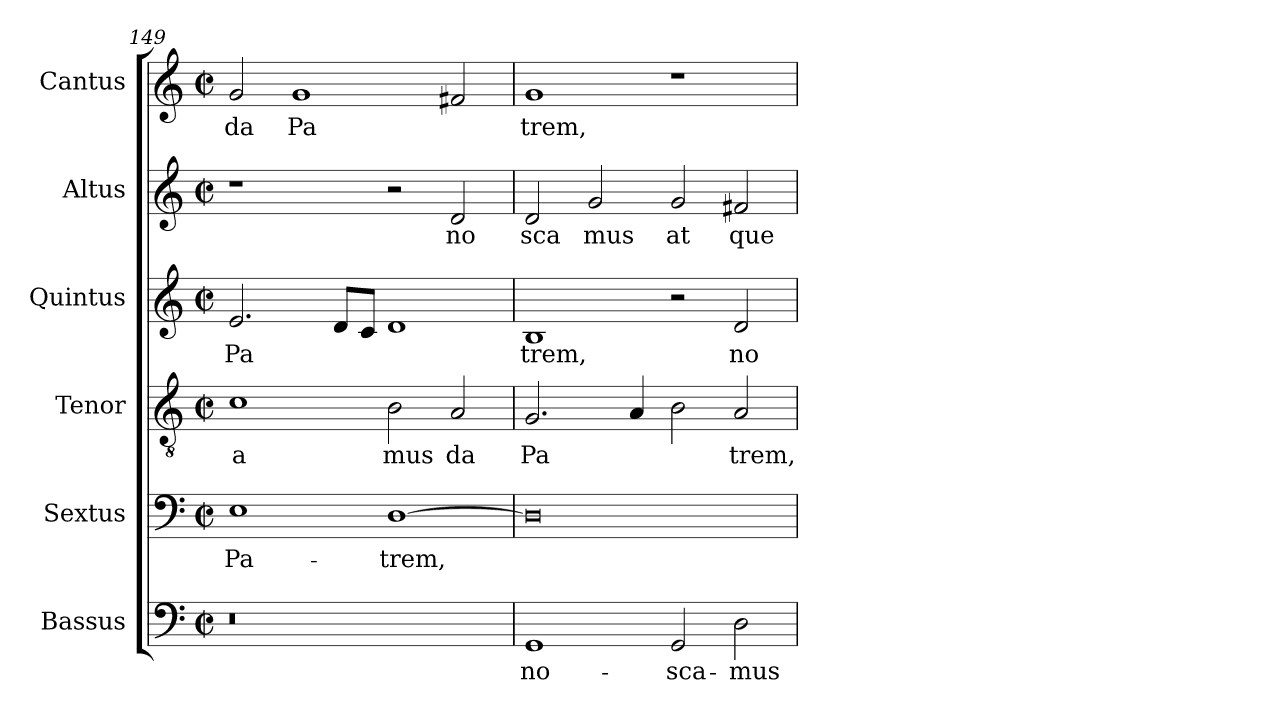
**kern	**text	**kern	**text	**kern	**text	**kern	**text	**kern	**text	**kern	**text
*part6	*part6	*part5	*part5	*part4	*part4	*part3	*part3	*part2	*part2	*part1	*part1
*staff6	*staff6	*staff5	*staff5	*staff4	*staff4	*staff3	*staff3	*staff2	*staff2	*staff1	*staff1
*I"Bassus	*	*I"Sextus	*	*I"Tenor	*	*I"Quintus	*	*I"Altus	*	*I"Cantus	*
*I'Bassus	*	*I'Sextus	*	*I'Tenor	*	*I'Quintus	*	*I'Altus	*	*I'Cantus	*
*clefF4	*	*clefF4	*	*clefGv2	*	*clefG2	*	*clefG2	*	*clefG2	*
*k[]	*	*k[]	*	*k[]	*	*k[]	*	*k[]	*	*k[]	*
*C:	*	*C:	*	*C:	*	*C:	*	*C:	*	*C:	*
*M2/2	*	*M2/2	*	*M2/2	*	*M2/2	*	*M2/2	*	*M2/2	*
*met(c|)	*	*met(c|)	*	*met(c|)	*	*met(c|)	*	*met(c|)	*	*met(c|)	*
=149	=149	=149	=149	=149	=149	=149	=149	=149	=149	=149	=149
!	!	!	!LO:LY:b:cj	!	!LO:LY:b:cj	!	!LO:LY:b:cj	!	!	!	!LO:LY:b:cj
0r	.	1E	Pa-	1c	a	2.e/	Pa	1r	.	2g/	da
!	!	!	!	!	!	!	!	!	!	!	!LO:LY:b:cj
.	.	.	.	.	.	.	.	.	.	1g	Pa
!	!	!	!	!	!	!	!LO:LY:b:cj	!	!	!	!
.	.	.	.	.	.	8d/L	.	.	.	.	.
!	!	!	!	!	!	!	!LO:LY:b:cj	!	!	!	!
.	.	.	.	.	.	8c/J	.	.	.	.	.
!	!	!	!LO:LY:b:cj	!	!LO:LY:b:cj	!	!LO:LY:b:cj	!	!	!	!
.	.	[>1D	-trem,	2B\	mus	1d	.	2r	.	.	.
!	!	!	!	!	!LO:LY:b:cj	!	!	!	!LO:LY:b:cj	!	!LO:LY:b:cj
.	.	.	.	2A/	da	.	.	2d/	no	2f#/	.
=150	=150	=150	=150	=150	=150	=150	=150	=150	=150	=150	=150
!	!LO:LY:b:cj	!	!LO:LY:b:cj	!	!LO:LY:b:cj	!	!LO:LY:b:cj	!	!LO:LY:b:cj	!	!LO:LY:b:cj
1GG	no-	0D]	.	2.G/	Pa	1B	trem,	2d/	sca	1g	trem,
!	!	!	!	!	!	!	!	!	!LO:LY:b:cj	!	!
.	.	.	.	.	.	.	.	2g/	mus	.	.
!	!	!	!	!	!LO:LY:b:cj	!	!	!	!	!	!
.	.	.	.	4A/	.	.	.	.	.	.	.
!	!LO:LY:b:cj	!	!	!	!LO:LY:b:cj	!	!	!	!LO:LY:b:cj	!	!
2GG/	-sca-	.	.	2B\	.	2r	.	2g/	at	1r	.
!	!LO:LY:b:cj	!	!	!	!LO:LY:b:cj	!	!LO:LY:b:cj	!	!LO:LY:b:cj	!	!
2D\	-mus	.	.	2A/	trem,	2d/	no	2f#X/	que	.	.
=	=	=	=	=	=	=	=	=	=	=	=
*-	*-	*-	*-	*-	*-	*-	*-	*-	*-	*-	*-
